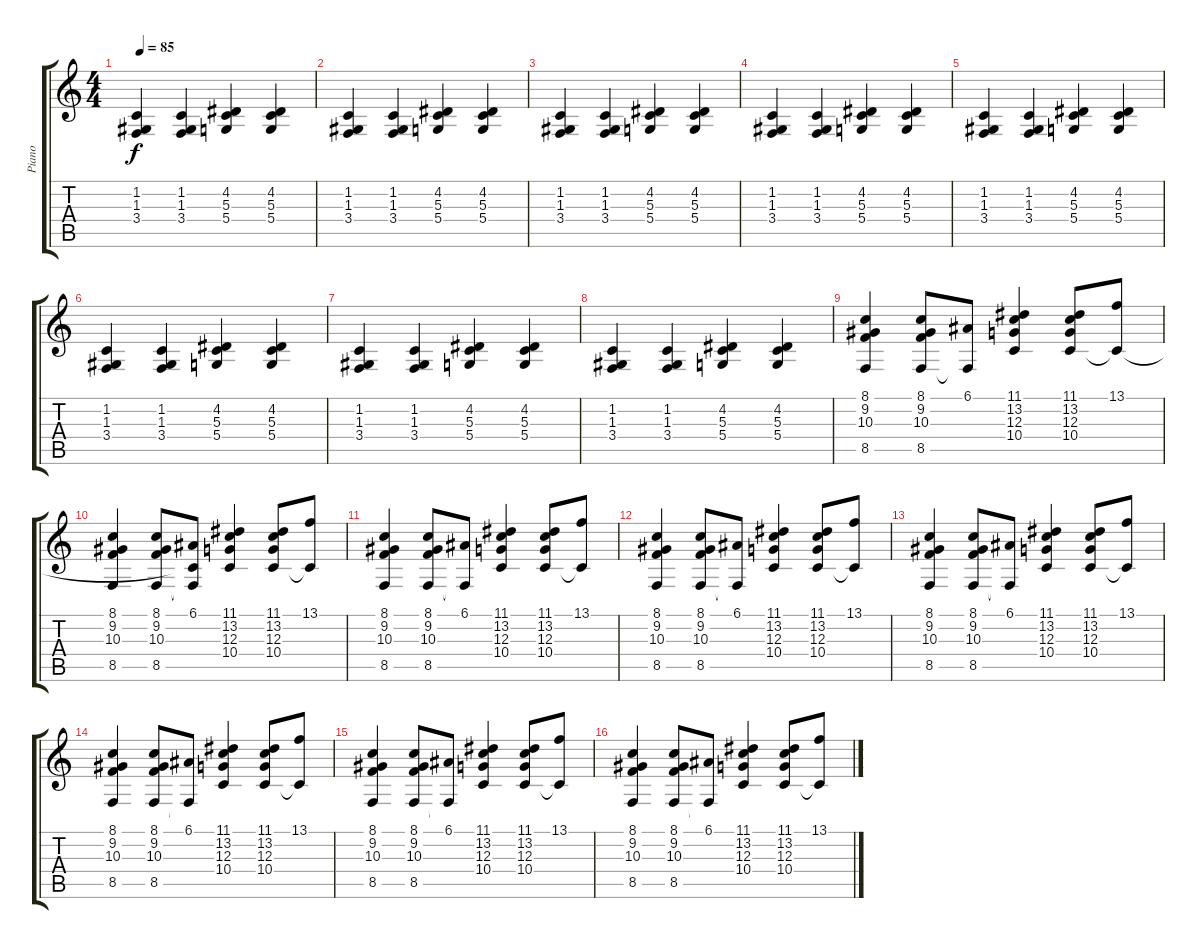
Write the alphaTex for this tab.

\track ("Piano" "Piano") {instrument acousticgrandpiano}
\staff {score tabs}
\tuning (E4 B3 G3 D3 A2 E2) {hide}
\ts (4 4)
\tempo 85
\clef g2
\ks c
(1.2 1.3 3.4).4{dy f instrument acousticgrandpiano} (1.2 1.3 3.4).4 (4.2 5.3 5.4).4 (4.2 5.3 5.4).4 |
(1.2 1.3 3.4).4 (1.2 1.3 3.4).4 (4.2 5.3 5.4).4 (4.2 5.3 5.4).4 |
(1.2 1.3 3.4).4 (1.2 1.3 3.4).4 (4.2 5.3 5.4).4 (4.2 5.3 5.4).4 |
(1.2 1.3 3.4).4 (1.2 1.3 3.4).4 (4.2 5.3 5.4).4 (4.2 5.3 5.4).4 |
(1.2 1.3 3.4).4 (1.2 1.3 3.4).4 (4.2 5.3 5.4).4 (4.2 5.3 5.4).4 |
(1.2 1.3 3.4).4 (1.2 1.3 3.4).4 (4.2 5.3 5.4).4 (4.2 5.3 5.4).4 |
(1.2 1.3 3.4).4 (1.2 1.3 3.4).4 (4.2 5.3 5.4).4 (4.2 5.3 5.4).4 |
(1.2 1.3 3.4).4 (1.2 1.3 3.4).4 (4.2 5.3 5.4).4 (4.2 5.3 5.4).4 |
(8.1 9.2 10.3 8.5).4 (8.1 9.2 10.3 8.5).8 (6.1 8.5{t}).8 (11.1 13.2 12.3 10.4).4 (11.1 13.2 12.3 10.4).8 (13.1 10.4{t}).8 |
(8.1 9.2 10.3 8.5).4 (8.1 9.2 10.3 8.5).8 (6.1 10.4{t} 8.5{t}).8 (11.1 13.2 12.3 10.4).4 (11.1 13.2 12.3 10.4).8 (13.1 10.4{t}).8 |
(8.1 9.2 10.3 8.5).4 (8.1 9.2 10.3 8.5).8 (6.1 8.5{t}).8 (11.1 13.2 12.3 10.4).4 (11.1 13.2 12.3 10.4).8 (13.1 10.4{t}).8 |
(8.1 9.2 10.3 8.5).4 (8.1 9.2 10.3 8.5).8 (6.1 8.5{t}).8 (11.1 13.2 12.3 10.4).4 (11.1 13.2 12.3 10.4).8 (13.1 10.4{t}).8 |
(8.1 9.2 10.3 8.5).4 (8.1 9.2 10.3 8.5).8 (6.1 8.5{t}).8 (11.1 13.2 12.3 10.4).4 (11.1 13.2 12.3 10.4).8 (13.1 10.4{t}).8 |
(8.1 9.2 10.3 8.5).4 (8.1 9.2 10.3 8.5).8 (6.1 8.5{t}).8 (11.1 13.2 12.3 10.4).4 (11.1 13.2 12.3 10.4).8 (13.1 10.4{t}).8 |
(8.1 9.2 10.3 8.5).4 (8.1 9.2 10.3 8.5).8 (6.1 8.5{t}).8 (11.1 13.2 12.3 10.4).4 (11.1 13.2 12.3 10.4).8 (13.1 10.4{t}).8 |
(8.1 9.2 10.3 8.5).4 (8.1 9.2 10.3 8.5).8 (6.1 8.5{t}).8 (11.1 13.2 12.3 10.4).4 (11.1 13.2 12.3 10.4).8 (13.1 10.4{t}).8
